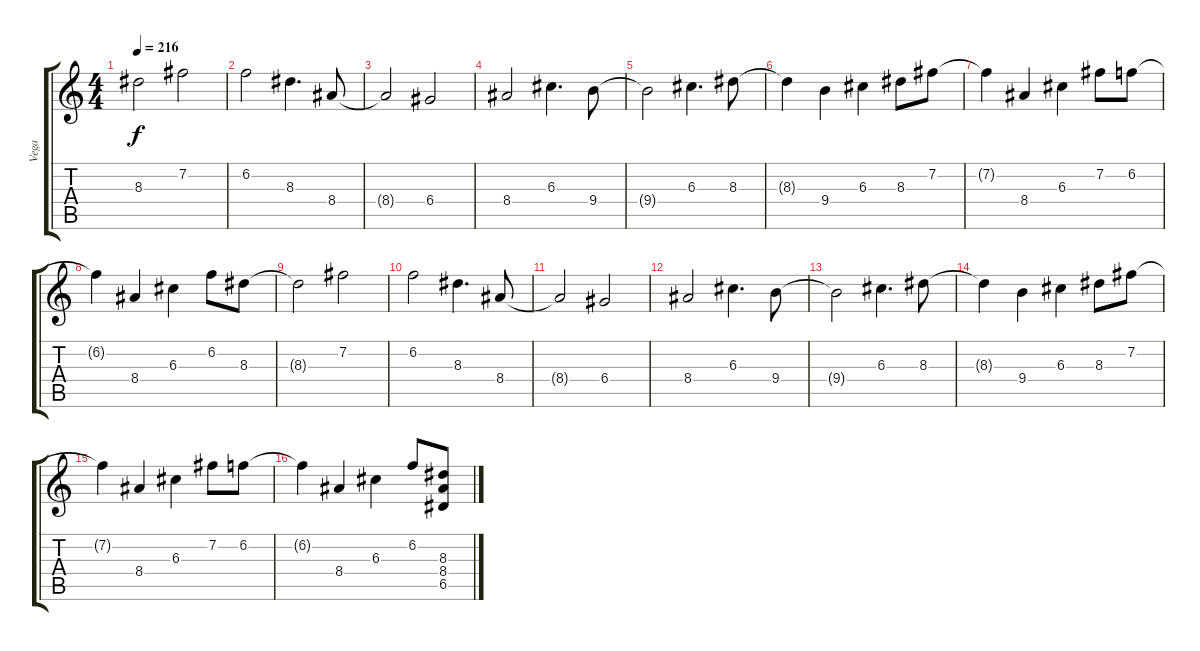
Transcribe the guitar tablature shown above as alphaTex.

\track ("Vega" "Vega") {instrument overdrivenguitar}
\staff {score tabs}
\tuning (E4 B3 G3 D3 A2 E2) {hide}
\ts (4 4)
\tempo 216
\clef g2
\ks c
8.3{t}.2{dy f} 7.2.2 |
6.2.2 8.3.4{d} 8.4.8 |
8.4{t}.2 6.4.2 |
8.4.2 6.3.4{d} 9.4.8 |
9.4{t}.2 6.3.4{d} 8.3.8 |
8.3{t}.4 9.4.4 6.3.4 8.3.8 7.2.8 |
7.2{t}.4 8.4.4 6.3.4 7.2.8 6.2.8 |
6.2{t}.4 8.4.4 6.3.4 6.2.8 8.3.8 |
8.3{t}.2 7.2.2 |
6.2.2 8.3.4{d} 8.4.8 |
8.4{t}.2 6.4.2 |
8.4.2 6.3.4{d} 9.4.8 |
9.4{t}.2 6.3.4{d} 8.3.8 |
8.3{t}.4 9.4.4 6.3.4 8.3.8 7.2.8 |
7.2{t}.4 8.4.4 6.3.4 7.2.8 6.2.8 |
6.2{t}.4 8.4.4 6.3.4 6.2.8 (8.3 8.4 6.5).8
